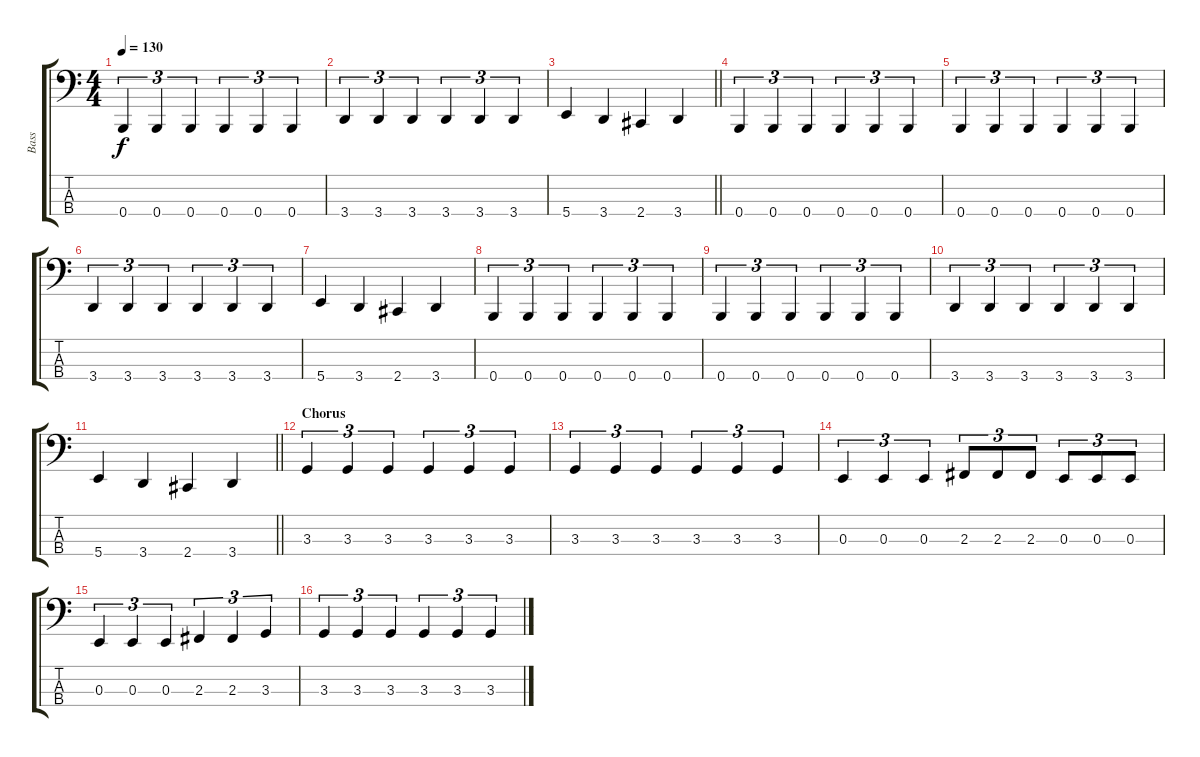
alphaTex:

\track ("Bass" "Bass") {instrument electricbasspick}
\staff {score tabs}
\tuning (D2 A1 E1 B0) {hide}
\ts (4 4)
\tempo 130
\clef f4
\ks c
0.4.4{tu (3 2) dy f} 0.4.4{tu (3 2)} 0.4.4{tu (3 2)} 0.4.4{tu (3 2)} 0.4.4{tu (3 2)} 0.4.4{tu (3 2)} |
3.4.4{tu (3 2)} 3.4.4{tu (3 2)} 3.4.4{tu (3 2)} 3.4.4{tu (3 2)} 3.4.4{tu (3 2)} 3.4.4{tu (3 2)} |
\barLineRight lightlight
5.4.4 3.4.4 2.4.4 3.4.4 |
0.4.4{tu (3 2)} 0.4.4{tu (3 2)} 0.4.4{tu (3 2)} 0.4.4{tu (3 2)} 0.4.4{tu (3 2)} 0.4.4{tu (3 2)} |
0.4.4{tu (3 2)} 0.4.4{tu (3 2)} 0.4.4{tu (3 2)} 0.4.4{tu (3 2)} 0.4.4{tu (3 2)} 0.4.4{tu (3 2)} |
3.4.4{tu (3 2)} 3.4.4{tu (3 2)} 3.4.4{tu (3 2)} 3.4.4{tu (3 2)} 3.4.4{tu (3 2)} 3.4.4{tu (3 2)} |
5.4.4 3.4.4 2.4.4 3.4.4 |
0.4.4{tu (3 2)} 0.4.4{tu (3 2)} 0.4.4{tu (3 2)} 0.4.4{tu (3 2)} 0.4.4{tu (3 2)} 0.4.4{tu (3 2)} |
0.4.4{tu (3 2)} 0.4.4{tu (3 2)} 0.4.4{tu (3 2)} 0.4.4{tu (3 2)} 0.4.4{tu (3 2)} 0.4.4{tu (3 2)} |
3.4.4{tu (3 2)} 3.4.4{tu (3 2)} 3.4.4{tu (3 2)} 3.4.4{tu (3 2)} 3.4.4{tu (3 2)} 3.4.4{tu (3 2)} |
\barLineRight lightlight
5.4.4 3.4.4 2.4.4 3.4.4 |
\section ("" "Chorus")
3.3.4{tu (3 2)} 3.3.4{tu (3 2)} 3.3.4{tu (3 2)} 3.3.4{tu (3 2)} 3.3.4{tu (3 2)} 3.3.4{tu (3 2)} |
3.3.4{tu (3 2)} 3.3.4{tu (3 2)} 3.3.4{tu (3 2)} 3.3.4{tu (3 2)} 3.3.4{tu (3 2)} 3.3.4{tu (3 2)} |
0.3.4{tu (3 2)} 0.3.4{tu (3 2)} 0.3.4{tu (3 2)} 2.3.8{tu (3 2)} 2.3.8{tu (3 2)} 2.3.8{tu (3 2)} 0.3.8{tu (3 2)} 0.3.8{tu (3 2)} 0.3.8{tu (3 2)} |
0.3.4{tu (3 2)} 0.3.4{tu (3 2)} 0.3.4{tu (3 2)} 2.3.4{tu (3 2)} 2.3.4{tu (3 2)} 3.3.4{tu (3 2)} |
3.3.4{tu (3 2)} 3.3.4{tu (3 2)} 3.3.4{tu (3 2)} 3.3.4{tu (3 2)} 3.3.4{tu (3 2)} 3.3.4{tu (3 2)}
